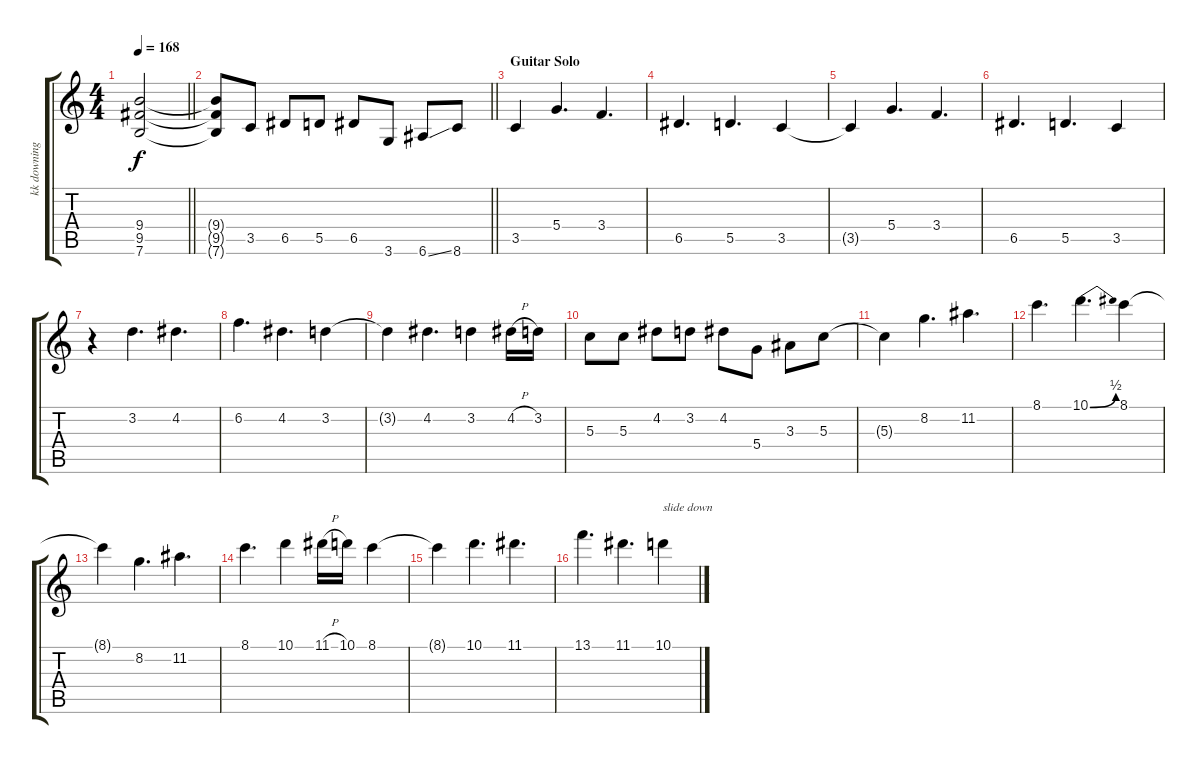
\track ("kk downing" "kk downing") {instrument distortionguitar}
\staff {score tabs}
\tuning (E4 B3 G3 D3 A2 E2) {hide}
\ts (4 4)
\tempo 168
\clef g2
\barLineRight lightlight
\ks c
(9.4{t} 9.5{t} 7.6{t}).2{dy f} |
\barLineRight lightlight
(9.4{t} 9.5{t} 7.6{t}).8 3.5.8 6.5.8 5.5.8 6.5.8 3.6.8 6.6{ss}.8 8.6.8 |
\section ("" "Guitar Solo")
3.5.4 5.4.4{d} 3.4.4{d} |
6.5.4{d} 5.5.4{d} 3.5.4 |
3.5{t}.4 5.4.4{d} 3.4.4{d} |
6.5.4{d} 5.5.4{d} 3.5.4 |
r.4 3.2.4{d} 4.2.4{d} |
6.2.4{d} 4.2.4{d} 3.2.4 |
3.2{t}.4 4.2.4{d} 3.2.4 4.2{h}.16 3.2.16 |
5.3.8 5.3.8 4.2.8 3.2.8 4.2.8 5.4.8 3.3.8 5.3.8 |
5.3{t}.4 8.2.4{d} 11.2.4{d} |
8.1.4{d} 10.1{be (bend 0 0 60 2)}.4{d} 8.1.4 |
8.1{t}.4 8.2.4{d} 11.2.4{d} |
8.1.4{d} 10.1.4 11.1{h}.16 10.1.16 8.1.4 |
8.1{t}.4 10.1.4{d} 11.1.4{d} |
13.1.4{d} 11.1.4{d} 10.1.4{txt "slide down"}
